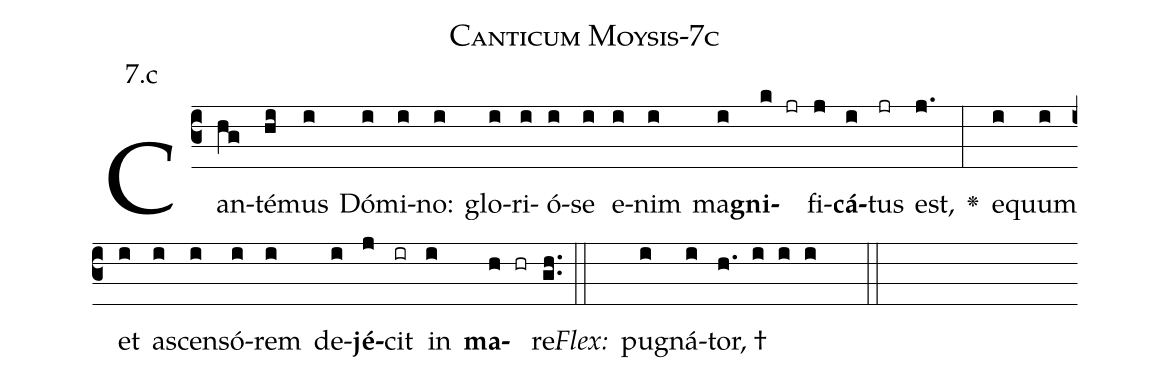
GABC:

name: Canticum Moysis-7c;
annotation: 7.c;
%%
(c3)Can(hg)té(hi)mus(i) Dó(i)mi(i)no:(i) glo(i)ri(i)ó(i)se(i) e(i)nim(i) ma(i)<b>gni</b>(k jr)fi(j)<b>cá</b>(i)tus(jr) est,(j.) <v>\greheightstar</v>(:) e(i)quum(i) et(i) a(i)scen(i)só(i)rem(i) de(i)<b>jé</b>(j)cit(ir) in(i) <b>ma</b>(h hr)re.(gh..) (::)
<i>Flex:</i>()  pu(i)gná(i)tor, †(h. i i i  ::)

%E(i) u(i) o(j) u(i) a(h) e.(gh..) (::)
